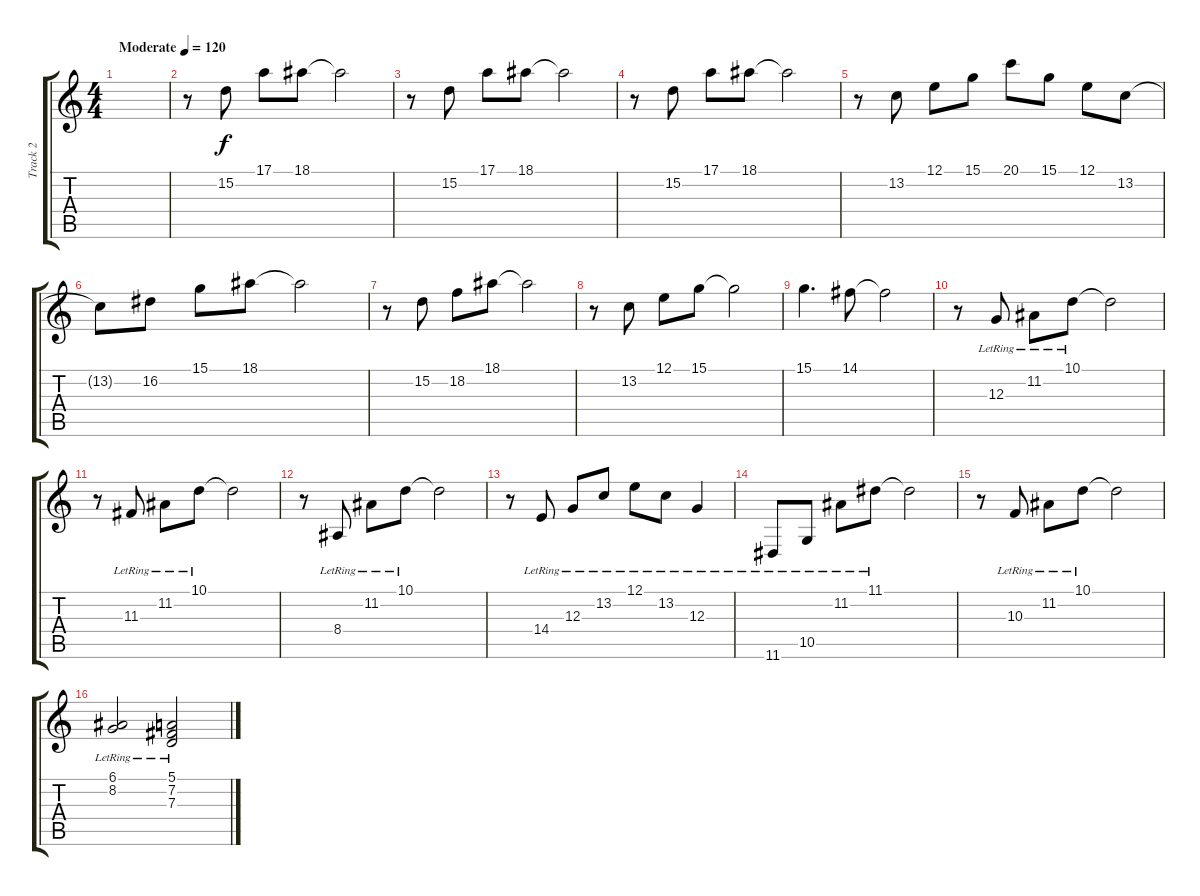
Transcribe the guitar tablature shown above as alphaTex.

\track ("Track 2" "Track 2") {instrument acousticgrandpiano}
\staff {score tabs}
\tuning (E4 B3 G3 D3 A2 E2) {hide}
\ts (4 4)
\tempo (120 "Moderate")
\clef g2
\ks c
|
r.8{instrument celesta} 15.2.8 17.1.8 18.1.8 18.1{t}.2 |
r.8 15.2.8 17.1.8 18.1.8 18.1{t}.2 |
r.8 15.2.8 17.1.8 18.1.8 18.1{t}.2 |
r.8 13.2.8 12.1.8 15.1.8 20.1.8 15.1.8 12.1.8 13.2.8 |
13.2{t}.8 16.2.8 15.1.8 18.1.8 18.1{t}.2 |
r.8 15.2.8 18.2.8 18.1.8 18.1{t}.2 |
r.8 13.2.8 12.1.8 15.1.8 15.1{t}.2 |
15.1.4{d} 14.1.8 14.1{t}.2 |
r.8{instrument acousticgrandpiano} 12.3{lr}.8 11.2{lr}.8 10.1{lr}.8 10.1{t}.2 |
r.8 11.3{lr}.8 11.2{lr}.8 10.1{lr}.8 10.1{t}.2 |
r.8 8.4{lr}.8 11.2{lr}.8 10.1{lr}.8 10.1{t}.2 |
r.8 14.4{lr}.8 12.3{lr}.8 13.2{lr}.8 12.1{lr}.8 13.2{lr}.8 12.3{lr}.4 |
11.6{lr}.8 10.5{lr}.8 11.2{lr}.8 11.1{lr}.8 11.1{t}.2 |
r.8 10.3{lr}.8 11.2{lr}.8 10.1{lr}.8 10.1{t}.2 |
(6.1{lr} 8.2{lr}).2 (5.1{lr} 7.2{lr} 7.3{lr}).2
